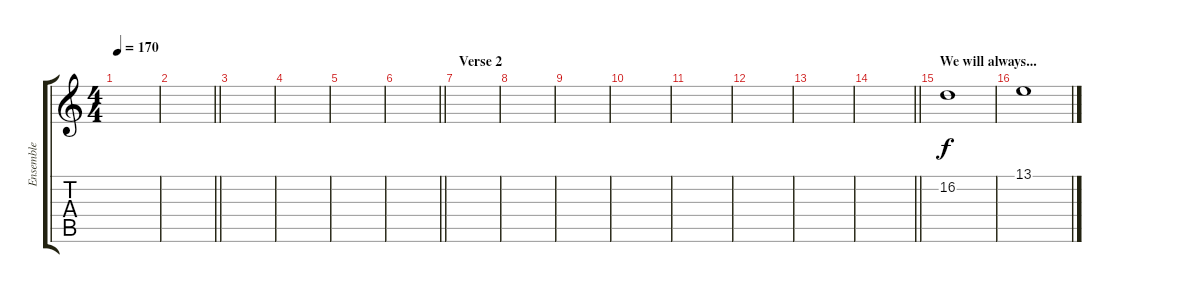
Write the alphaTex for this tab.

\track ("Ensemble" "Ensemble") {instrument stringensemble1}
\staff {score tabs}
\tuning (Eb4 Bb3 Gb3 Db3 Ab2 Db2) {hide}
\ts (4 4)
\tempo 170
\clef g2
\ks c
|
\barLineRight lightlight
|
\section ("" "")
|
|
|
\barLineRight lightlight
|
\section ("" "Verse 2")
|
|
|
|
|
|
|
\barLineRight lightlight
|
\section ("" "We will always...")
16.2.1 |
13.1.1
